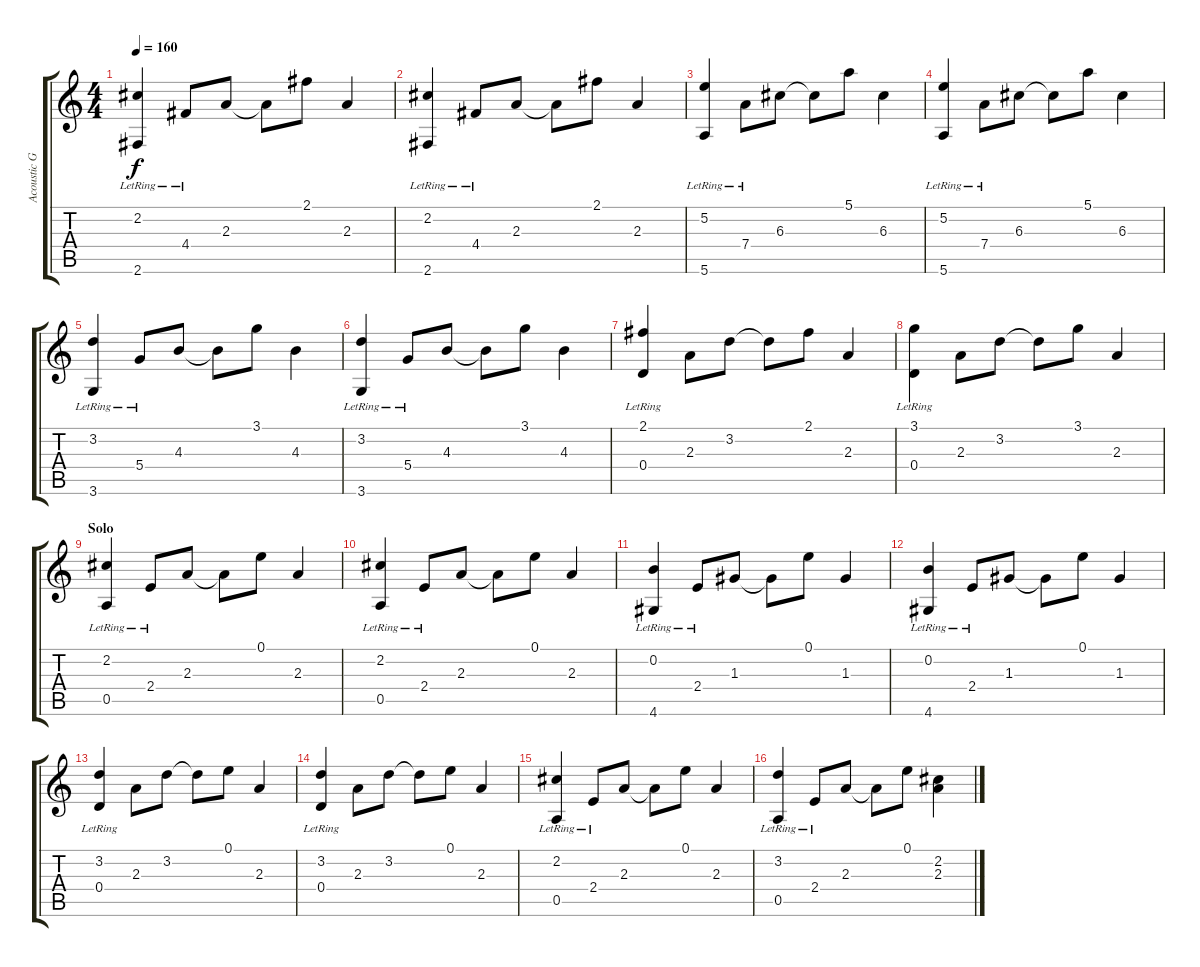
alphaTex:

\track ("Acoustic Guitar 2" "Acoustic G") {instrument acousticguitarsteel}
\staff {score tabs}
\tuning (E4 B3 G3 D3 A2 E2) {hide}
\ts (4 4)
\tempo 160
\clef g2
\ks c
(2.2 2.6{lr}).4{dy f} 4.4{lr}.8 2.3.8 2.3{t}.8 2.1.8 2.3.4 |
(2.2 2.6{lr}).4 4.4{lr}.8 2.3.8 2.3{t}.8 2.1.8 2.3.4 |
(5.2 5.6{lr}).4 7.4{lr}.8 6.3.8 6.3{t}.8 5.1.8 6.3.4 |
(5.2 5.6{lr}).4 7.4{lr}.8 6.3.8 6.3{t}.8 5.1.8 6.3.4 |
(3.2 3.6{lr}).4 5.4{lr}.8 4.3.8 4.3{t}.8 3.1.8 4.3.4 |
(3.2 3.6{lr}).4 5.4{lr}.8 4.3.8 4.3{t}.8 3.1.8 4.3.4 |
(2.1 0.4{lr}).4 2.3.8 3.2.8 3.2{t}.8 2.1.8 2.3.4 |
(3.1 0.4{lr}).4 2.3.8 3.2.8 3.2{t}.8 3.1.8 2.3.4 |
\section ("" "Solo")
(2.2 0.5{lr}).4 2.4{lr}.8 2.3.8 2.3{t}.8 0.1.8 2.3.4 |
(2.2 0.5{lr}).4 2.4{lr}.8 2.3.8 2.3{t}.8 0.1.8 2.3.4 |
(0.2 4.6{lr}).4 2.4{lr}.8 1.3.8 1.3{t}.8 0.1.8 1.3.4 |
(0.2 4.6{lr}).4 2.4{lr}.8 1.3.8 1.3{t}.8 0.1.8 1.3.4 |
(3.2 0.4{lr}).4 2.3.8 3.2.8 3.2{t}.8 0.1.8 2.3.4 |
(3.2 0.4{lr}).4 2.3.8 3.2.8 3.2{t}.8 0.1.8 2.3.4 |
(2.2 0.5{lr}).4 2.4{lr}.8 2.3.8 2.3{t}.8 0.1.8 2.3.4 |
(3.2 0.5{lr}).4 2.4{lr}.8 2.3.8 2.3{t}.8 0.1.8 (2.2 2.3).4
